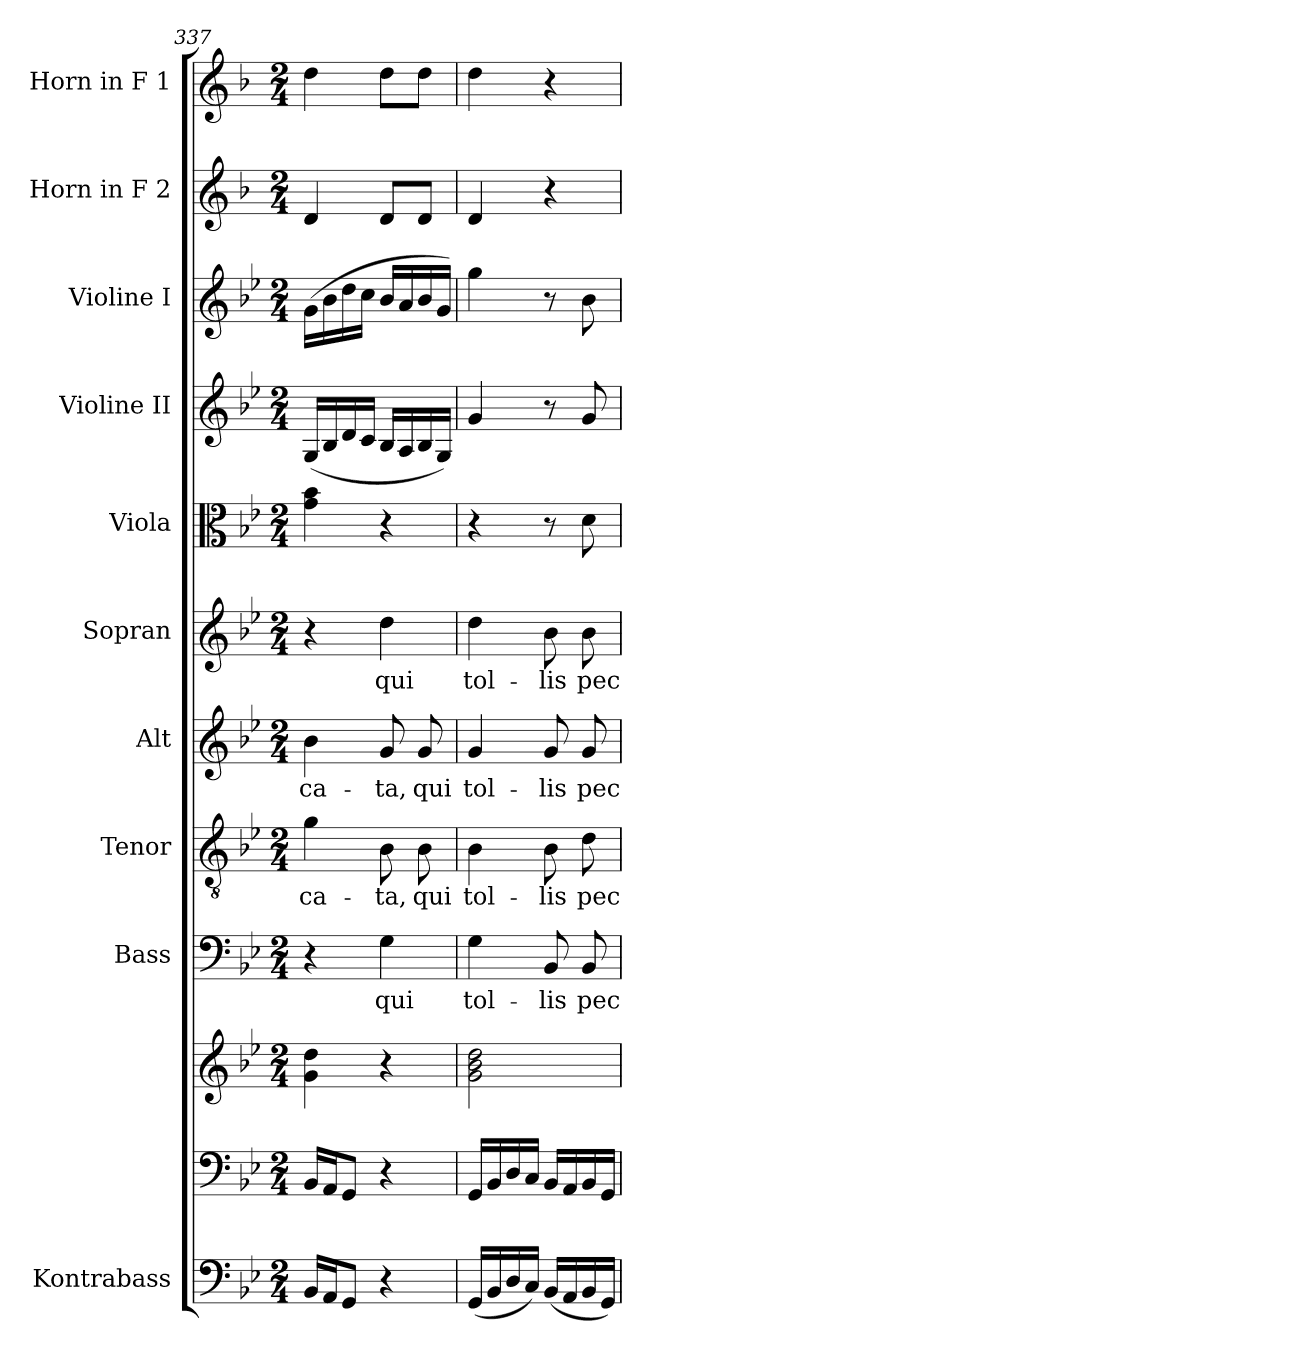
**kern	**kern	**kern	**kern	**text	**kern	**text	**kern	**text	**kern	**text	**kern	**kern	**kern	**kern	**kern
*part11	*part10	*part10	*part9	*part9	*part8	*part8	*part7	*part7	*part6	*part6	*part5	*part4	*part3	*part2	*part1
*staff12	*staff11	*staff10	*staff9	*staff9	*staff8	*staff8	*staff7	*staff7	*staff6	*staff6	*staff5	*staff4	*staff3	*staff2	*staff1
*I"Kontrabass	*	*	*I"Bass	*	*I"Tenor	*	*I"Alt	*	*I"Sopran	*	*I"Viola	*I"Violine II	*I"Violine I	*I"Horn in F 2	*I"Horn in F 1
*I'Kb.	*	*	*I'B.	*	*I'T.	*	*I'A.	*	*I'S.	*	*I'Vla.	*I'Vl. II	*I'Vl. I	*	*
*clefF4	*clefF4	*clefG2	*clefF4	*	*clefGv2	*	*clefG2	*	*clefG2	*	*clefC3	*clefG2	*clefG2	*clefG2	*clefG2
*ITrd7c12	*	*	*	*	*	*	*	*	*	*	*	*	*	*ITrd4c7	*ITrd4c7
*k[b-e-]	*k[b-e-]	*k[b-e-]	*k[b-e-]	*	*k[b-e-]	*	*k[b-e-]	*	*k[b-e-]	*	*k[b-e-]	*k[b-e-]	*k[b-e-]	*k[b-e-]	*k[b-e-]
*B-:	*B-:	*B-:	*B-:	*	*B-:	*	*B-:	*	*B-:	*	*B-:	*B-:	*B-:	*B-:	*B-:
*M2/4	*M2/4	*M2/4	*M2/4	*	*M2/4	*	*M2/4	*	*M2/4	*	*M2/4	*M2/4	*M2/4	*M2/4	*M2/4
=337	=337	=337	=337	=337	=337	=337	=337	=337	=337	=337	=337	=337	=337	=337	=337
!	!	!	!	!	!	!LO:LY:b	!	!LO:LY:b	!	!	!	!	!	!	!
16BBB-/LL	16BB-/LL	4g\ 4dd\	4r	.	4g\	-ca-	4b-\	-ca-	4r	.	4g\ 4b-\	(<16G/LL	(>16g\LL	4G/	4g\
16AAA/J	16AA/J	.	.	.	.	.	.	.	.	.	.	16B-/	16b-\	.	.
8GGG/J	8GG/J	.	.	.	.	.	.	.	.	.	.	16d/	16dd\	.	.
.	.	.	.	.	.	.	.	.	.	.	.	16c/JJ	16cc\JJ	.	.
!	!	!	!	!LO:LY:b	!	!LO:LY:b	!	!LO:LY:b	!	!LO:LY:b	!	!	!	!	!
4r	4r	4r	4G\	qui	8B-\	-ta,	8g/	-ta,	4dd\	qui	4r	16B-/LL	16b-/LL	8G/L	8g\L
.	.	.	.	.	.	.	.	.	.	.	.	16A/	16a/	.	.
!	!	!	!	!	!	!LO:LY:b	!	!LO:LY:b	!	!	!	!	!	!	!
.	.	.	.	.	8B-\	qui	8g/	qui	.	.	.	16B-/	16b-/	8G/J	8g\J
.	.	.	.	.	.	.	.	.	.	.	.	16G/JJ)	16g/JJ)	.	.
!!LO:PB:g=z
=338	=338	=338	=338	=338	=338	=338	=338	=338	=338	=338	=338	=338	=338	=338	=338
!	!	!	!	!LO:LY:b	!	!LO:LY:b	!	!LO:LY:b	!	!LO:LY:b	!	!	!	!	!
(<16GGG/LL	16GG/LL	2g\ 2b-\ 2dd\	4G\	tol-	4B-\	tol-	4g/	tol-	4dd\	tol-	4r	4g/	4gg\	4G/	4g\
16BBB-/	16BB-/	.	.	.	.	.	.	.	.	.	.	.	.	.	.
16DD/	16D/	.	.	.	.	.	.	.	.	.	.	.	.	.	.
16CC/JJ)	16C/JJ	.	.	.	.	.	.	.	.	.	.	.	.	.	.
!	!	!	!	!LO:LY:b	!	!LO:LY:b	!	!LO:LY:b	!	!LO:LY:b	!	!	!	!	!
(<16BBB-/LL	16BB-/LL	.	8BB-/	-lis	8B-\	-lis	8g/	-lis	8b-\	-lis	8r	8r	8r	4r	4r
16AAA/	16AA/	.	.	.	.	.	.	.	.	.	.	.	.	.	.
!	!	!	!	!LO:LY:b	!	!LO:LY:b	!	!LO:LY:b	!	!LO:LY:b	!	!	!	!	!
16BBB-/	16BB-/	.	8BB-/	pec-	8d\	pec-	8g/	pec-	8b-\	pec-	8d\	8g/	8b-\	.	.
16GGG/JJ)	16GG/JJ	.	.	.	.	.	.	.	.	.	.	.	.	.	.
=	=	=	=	=	=	=	=	=	=	=	=	=	=	=	=
*-	*-	*-	*-	*-	*-	*-	*-	*-	*-	*-	*-	*-	*-	*-	*-
